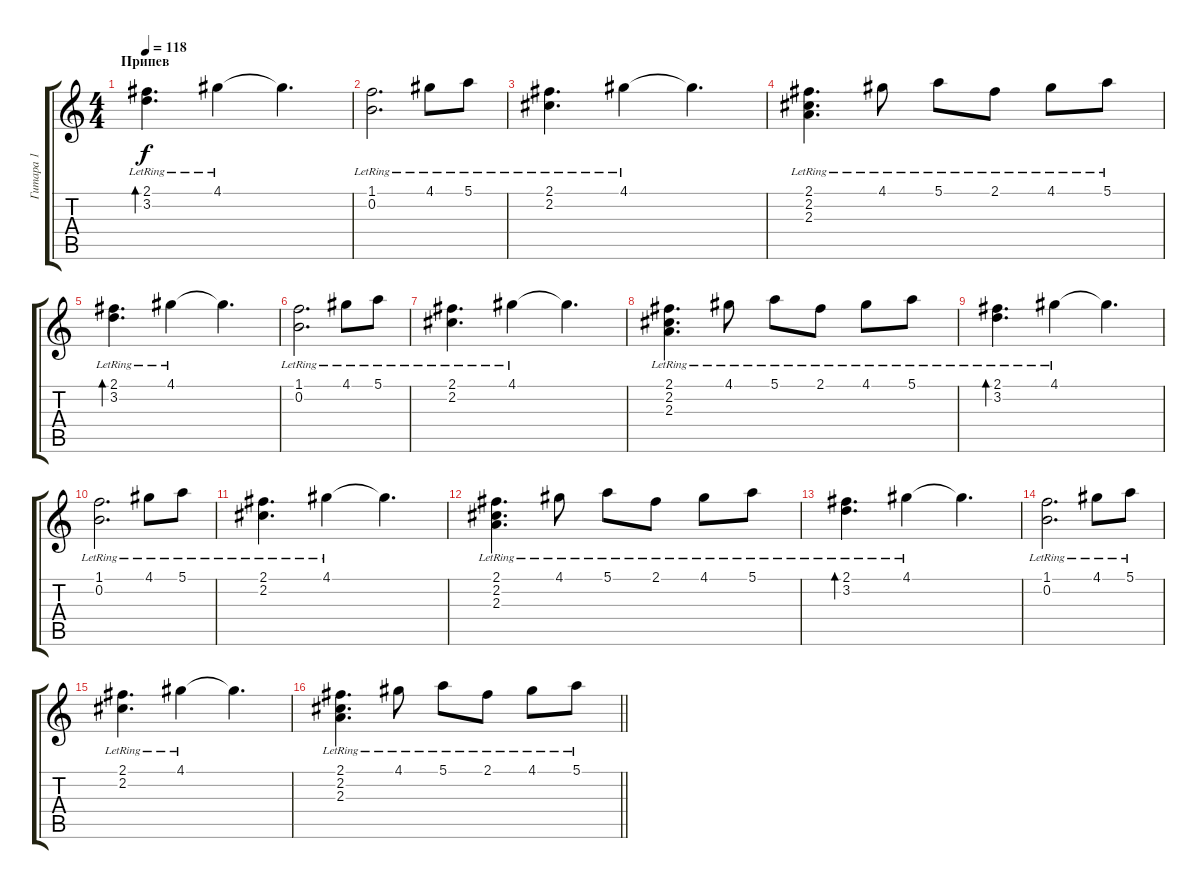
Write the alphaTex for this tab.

\track ("Гитара 1" "Гитара 1") {instrument electricguitarjazz}
\staff {score tabs}
\tuning (E4 B3 G3 D3 A2 E2) {hide}
\ts (4 4)
\section ("" "Припев")
\tempo 118
\clef g2
\ks c
(2.1{lr} 3.2).4{d bd 120 dy f} 4.1{lr}.4 4.1{t}.4{d} |
(1.1{lr} 0.2{lr}).2{d} 4.1{lr}.8 5.1{lr}.8 |
(2.1{lr} 2.2{lr}).4{d} 4.1{lr}.4 4.1{t}.4{d} |
(2.1{lr} 2.2{lr} 2.3{lr}).4{d} 4.1{lr}.8 5.1{lr}.8 2.1{lr}.8 4.1{lr}.8 5.1{lr}.8 |
(2.1{lr} 3.2).4{d bd 120} 4.1{lr}.4 4.1{t}.4{d} |
(1.1{lr} 0.2{lr}).2{d} 4.1{lr}.8 5.1{lr}.8 |
(2.1{lr} 2.2{lr}).4{d} 4.1{lr}.4 4.1{t}.4{d} |
(2.1{lr} 2.2{lr} 2.3{lr}).4{d} 4.1{lr}.8 5.1{lr}.8 2.1{lr}.8 4.1{lr}.8 5.1{lr}.8 |
(2.1{lr} 3.2).4{d bd 120} 4.1{lr}.4 4.1{t}.4{d} |
(1.1{lr} 0.2{lr}).2{d} 4.1{lr}.8 5.1{lr}.8 |
(2.1{lr} 2.2{lr}).4{d} 4.1{lr}.4 4.1{t}.4{d} |
(2.1{lr} 2.2{lr} 2.3{lr}).4{d} 4.1{lr}.8 5.1{lr}.8 2.1{lr}.8 4.1{lr}.8 5.1{lr}.8 |
(2.1{lr} 3.2).4{d bd 120} 4.1{lr}.4 4.1{t}.4{d} |
(1.1{lr} 0.2{lr}).2{d} 4.1{lr}.8 5.1{lr}.8 |
(2.1{lr} 2.2{lr}).4{d} 4.1{lr}.4 4.1{t}.4{d} |
\barLineRight lightlight
(2.1{lr} 2.2{lr} 2.3{lr}).4{d} 4.1{lr}.8 5.1{lr}.8 2.1{lr}.8 4.1{lr}.8 5.1{lr}.8
